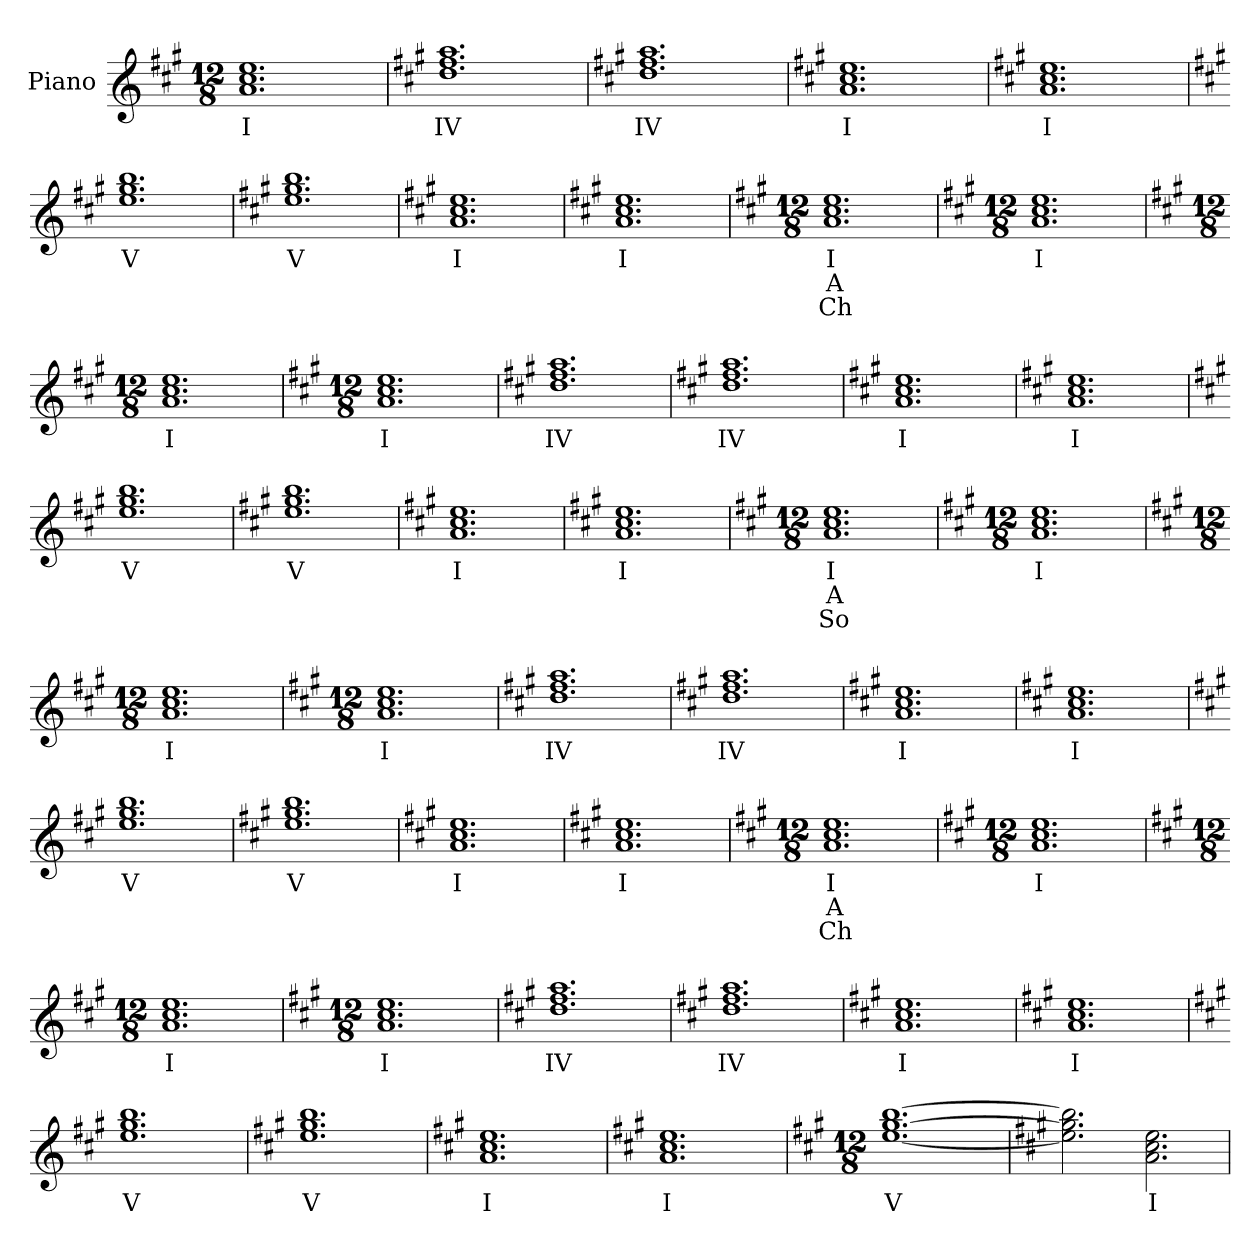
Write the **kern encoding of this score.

**kern	**text	**text	**text
*part1	*part1	*part1	*part1
*staff1	*staff1	*staff1	*staff1
*I"Piano	*	*	*
*I'Pno	*	*	*
*k[f#c#g#]	*	*	*
*A:	*	*	*
*M12/8	*	*	*
=	=	=	=
1.a 1.cc# 1.ee	I	.	.
=	=	=	=
*k[f#c#g#]	*	*	*
*A:	*	*	*
1.dd 1.ff# 1.aa	IV	.	.
=	=	=	=
*k[f#c#g#]	*	*	*
*A:	*	*	*
1.dd 1.ff# 1.aa	IV	.	.
=	=	=	=
*k[f#c#g#]	*	*	*
*A:	*	*	*
1.a 1.cc# 1.ee	I	.	.
=	=	=	=
*k[f#c#g#]	*	*	*
*A:	*	*	*
1.a 1.cc# 1.ee	I	.	.
=	=	=	=
*k[f#c#g#]	*	*	*
*A:	*	*	*
1.ee 1.gg# 1.bb	V	.	.
=	=	=	=
*k[f#c#g#]	*	*	*
*A:	*	*	*
1.ee 1.gg# 1.bb	V	.	.
=	=	=	=
*k[f#c#g#]	*	*	*
*A:	*	*	*
1.a 1.cc# 1.ee	I	.	.
=	=	=	=
*k[f#c#g#]	*	*	*
*A:	*	*	*
1.a 1.cc# 1.ee	I	.	.
=	=	=	=
*k[f#c#g#]	*	*	*
*A:	*	*	*
*M12/8	*	*	*
1.a 1.cc# 1.ee	I	A	Ch
=	=	=	=
*k[f#c#g#]	*	*	*
*A:	*	*	*
*M12/8	*	*	*
1.a 1.cc# 1.ee	I	.	.
=	=	=	=
*k[f#c#g#]	*	*	*
*A:	*	*	*
*M12/8	*	*	*
1.a 1.cc# 1.ee	I	.	.
=	=	=	=
*k[f#c#g#]	*	*	*
*A:	*	*	*
*M12/8	*	*	*
1.a 1.cc# 1.ee	I	.	.
=	=	=	=
*k[f#c#g#]	*	*	*
*A:	*	*	*
1.dd 1.ff# 1.aa	IV	.	.
=	=	=	=
*k[f#c#g#]	*	*	*
*A:	*	*	*
1.dd 1.ff# 1.aa	IV	.	.
=	=	=	=
*k[f#c#g#]	*	*	*
*A:	*	*	*
1.a 1.cc# 1.ee	I	.	.
=	=	=	=
*k[f#c#g#]	*	*	*
*A:	*	*	*
1.a 1.cc# 1.ee	I	.	.
=	=	=	=
*k[f#c#g#]	*	*	*
*A:	*	*	*
1.ee 1.gg# 1.bb	V	.	.
=	=	=	=
*k[f#c#g#]	*	*	*
*A:	*	*	*
1.ee 1.gg# 1.bb	V	.	.
=	=	=	=
*k[f#c#g#]	*	*	*
*A:	*	*	*
1.a 1.cc# 1.ee	I	.	.
=	=	=	=
*k[f#c#g#]	*	*	*
*A:	*	*	*
1.a 1.cc# 1.ee	I	.	.
=	=	=	=
*k[f#c#g#]	*	*	*
*A:	*	*	*
*M12/8	*	*	*
1.a 1.cc# 1.ee	I	A	So
=	=	=	=
*k[f#c#g#]	*	*	*
*A:	*	*	*
*M12/8	*	*	*
1.a 1.cc# 1.ee	I	.	.
=	=	=	=
*k[f#c#g#]	*	*	*
*A:	*	*	*
*M12/8	*	*	*
1.a 1.cc# 1.ee	I	.	.
=	=	=	=
*k[f#c#g#]	*	*	*
*A:	*	*	*
*M12/8	*	*	*
1.a 1.cc# 1.ee	I	.	.
=	=	=	=
*k[f#c#g#]	*	*	*
*A:	*	*	*
1.dd 1.ff# 1.aa	IV	.	.
=	=	=	=
*k[f#c#g#]	*	*	*
*A:	*	*	*
1.dd 1.ff# 1.aa	IV	.	.
=	=	=	=
*k[f#c#g#]	*	*	*
*A:	*	*	*
1.a 1.cc# 1.ee	I	.	.
=	=	=	=
*k[f#c#g#]	*	*	*
*A:	*	*	*
1.a 1.cc# 1.ee	I	.	.
=	=	=	=
*k[f#c#g#]	*	*	*
*A:	*	*	*
1.ee 1.gg# 1.bb	V	.	.
=	=	=	=
*k[f#c#g#]	*	*	*
*A:	*	*	*
1.ee 1.gg# 1.bb	V	.	.
=	=	=	=
*k[f#c#g#]	*	*	*
*A:	*	*	*
1.a 1.cc# 1.ee	I	.	.
=	=	=	=
*k[f#c#g#]	*	*	*
*A:	*	*	*
1.a 1.cc# 1.ee	I	.	.
=	=	=	=
*k[f#c#g#]	*	*	*
*A:	*	*	*
*M12/8	*	*	*
1.a 1.cc# 1.ee	I	A	Ch
=	=	=	=
*k[f#c#g#]	*	*	*
*A:	*	*	*
*M12/8	*	*	*
1.a 1.cc# 1.ee	I	.	.
=	=	=	=
*k[f#c#g#]	*	*	*
*A:	*	*	*
*M12/8	*	*	*
1.a 1.cc# 1.ee	I	.	.
=	=	=	=
*k[f#c#g#]	*	*	*
*A:	*	*	*
*M12/8	*	*	*
1.a 1.cc# 1.ee	I	.	.
=	=	=	=
*k[f#c#g#]	*	*	*
*A:	*	*	*
1.dd 1.ff# 1.aa	IV	.	.
=	=	=	=
*k[f#c#g#]	*	*	*
*A:	*	*	*
1.dd 1.ff# 1.aa	IV	.	.
=	=	=	=
*k[f#c#g#]	*	*	*
*A:	*	*	*
1.a 1.cc# 1.ee	I	.	.
=	=	=	=
*k[f#c#g#]	*	*	*
*A:	*	*	*
1.a 1.cc# 1.ee	I	.	.
=	=	=	=
*k[f#c#g#]	*	*	*
*A:	*	*	*
1.ee 1.gg# 1.bb	V	.	.
=	=	=	=
*k[f#c#g#]	*	*	*
*A:	*	*	*
1.ee 1.gg# 1.bb	V	.	.
=	=	=	=
*k[f#c#g#]	*	*	*
*A:	*	*	*
1.a 1.cc# 1.ee	I	.	.
=	=	=	=
*k[f#c#g#]	*	*	*
*A:	*	*	*
1.a 1.cc# 1.ee	I	.	.
=	=	=	=
*k[f#c#g#]	*	*	*
*A:	*	*	*
*M12/8	*	*	*
[1.ee [1.gg# [1.bb	V	.	.
=	=	=	=
*k[f#c#g#]	*	*	*
*A:	*	*	*
2.ee] 2.gg#] 2.bb]	.	.	.
2.a 2.cc# 2.ee	I	.	.
=	=	=	=
*-	*-	*-	*-
